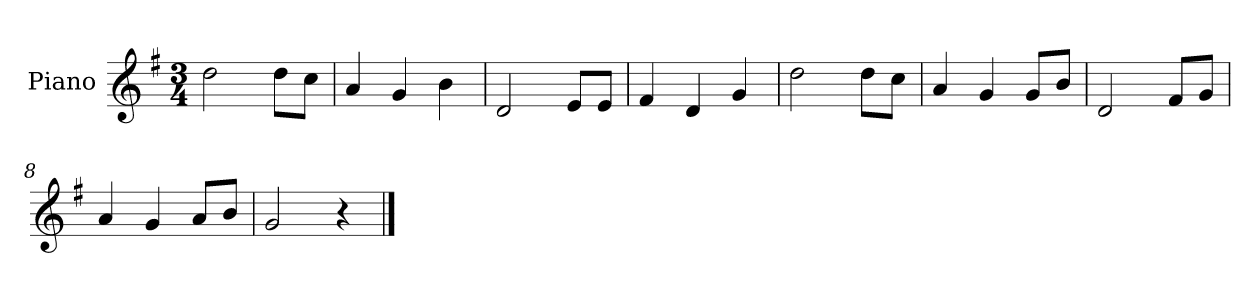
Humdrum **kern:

**kern
*part1
*staff1
*I"Piano
*I'P-no
*clefG2
*k[f#]
*M3/4
*MM179
=1
2dd\
8dd\L
8cc\J
=2
4a/
4g/
4b\
=3
2d/
8e/L
8e/J
=4
4f#/
4d/
4g/
=5
2dd\
8dd\L
8cc\J
=6
4a/
4g/
8g/L
8b/J
=7
2d/
8f#/L
8g/J
=8
4a/
4g/
8a/L
8b/J
=9
2g/
4r
==
*-
